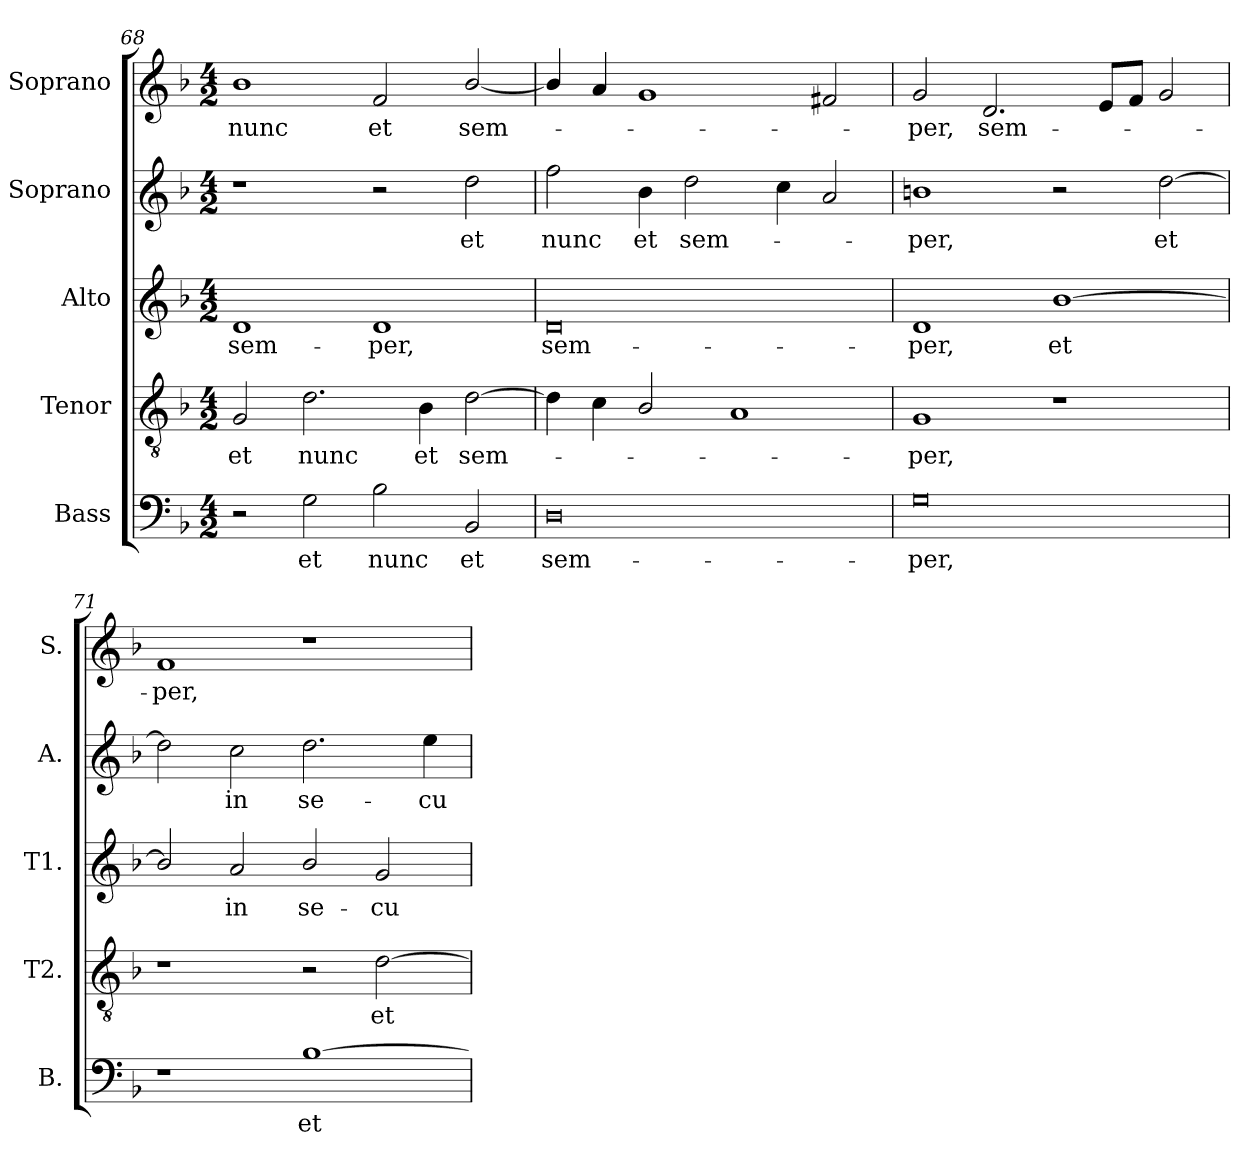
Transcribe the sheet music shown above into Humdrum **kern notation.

**kern	**text	**kern	**text	**kern	**text	**kern	**text	**kern	**text
*part5	*part5	*part4	*part4	*part3	*part3	*part2	*part2	*part1	*part1
*staff5	*staff5	*staff4	*staff4	*staff3	*staff3	*staff2	*staff2	*staff1	*staff1
*I"Bass	*	*I"Tenor	*	*I"Alto	*	*I"Soprano	*	*I"Soprano	*
*I'B.	*	*I'T2.	*	*I'T1.	*	*I'A.	*	*I'S.	*
*clefF4	*	*clefGv2	*	*clefG2	*	*clefG2	*	*clefG2	*
*	*	*ITrd7c12	*	*	*	*	*	*	*
*k[b-]	*	*k[b-]	*	*k[b-]	*	*k[b-]	*	*k[b-]	*
*F:	*	*F:	*	*F:	*	*F:	*	*F:	*
*M4/2	*	*M4/2	*	*M4/2	*	*M4/2	*	*M4/2	*
=68	=68	=68	=68	=68	=68	=68	=68	=68	=68
!	!	!	!LO:LY:b:color=#000000	!	!	!	!	!	!
!	!	!	!	!	!LO:LY:b:color=#000000	!	!	!	!
!	!	!	!	!	!	!	!	!	!LO:LY:b:color=#000000
2r	.	2GGi/	et	1di	sem-	1r	.	1b-i	nunc
!	!LO:LY:b:color=#000000	!	!	!	!	!	!	!	!
!	!	!	!LO:LY:b:color=#000000	!	!	!	!	!	!
2Gi\	et	2.Di\	nunc	.	.	.	.	.	.
!	!LO:LY:b:color=#000000	!	!	!	!	!	!	!	!
!	!	!	!	!	!LO:LY:b:color=#000000	!	!	!	!
!	!	!	!	!	!	!	!	!	!LO:LY:b:color=#000000
2B-i\	nunc	.	.	1di	-per,	2r	.	2fi/	et
!	!	!	!LO:LY:b:color=#000000	!	!	!	!	!	!
.	.	4BB-i\	et	.	.	.	.	.	.
!	!LO:LY:b:color=#000000	!	!	!	!	!	!	!	!
!	!	!	!LO:LY:b:color=#000000	!	!	!	!	!	!
!	!	!	!	!	!	!	!LO:LY:b:color=#000000	!	!
!	!	!	!	!	!	!	!	!	!LO:LY:b:color=#000000
2BB-i/	et	[2Di\	sem-	.	.	2ddi\	et	[2b-i/	sem-
!!LO:LB:g=z
=69	=69	=69	=69	=69	=69	=69	=69	=69	=69
!	!LO:LY:b:color=#000000	!	!	!	!	!	!	!	!
!	!	!	!	!	!LO:LY:b:color=#000000	!	!	!	!
!	!	!	!	!	!	!	!LO:LY:b:color=#000000	!	!
0Di	sem-	4Di\]	.	0di	sem-	2ffi\	nunc	4b-i/]	.
.	.	4Ci\	.	.	.	.	.	4ai/	.
!	!	!	!	!	!	!	!LO:LY:b:color=#000000	!	!
.	.	2BB-i/	.	.	.	4b-i\	et	1gi	.
!	!	!	!	!	!	!	!LO:LY:b:color=#000000	!	!
.	.	.	.	.	.	2ddi\	sem-	.	.
.	.	1AAi	.	.	.	.	.	.	.
.	.	.	.	.	.	4cci\	.	.	.
.	.	.	.	.	.	2ai/	.	2f#Xi/	.
=70	=70	=70	=70	=70	=70	=70	=70	=70	=70
!	!LO:LY:b:color=#000000	!	!	!	!	!	!	!	!
!	!	!	!LO:LY:b:color=#000000	!	!	!	!	!	!
!	!	!	!	!	!LO:LY:b:color=#000000	!	!	!	!
!	!	!	!	!	!	!	!LO:LY:b:color=#000000	!	!
!	!	!	!	!	!	!	!	!	!LO:LY:b:color=#000000
0Gi	-per,	1GGi	-per,	1di	-per,	1bni	-per,	2gi/	-per,
!	!	!	!	!	!	!	!	!	!LO:LY:b:color=#000000
.	.	.	.	.	.	.	.	2.di/	sem-
!	!	!	!	!	!LO:LY:b:color=#000000	!	!	!	!
.	.	1r	.	[1b-i	et	2r	.	.	.
.	.	.	.	.	.	.	.	8ei/L	.
.	.	.	.	.	.	.	.	8fi/J	.
!	!	!	!	!	!	!	!LO:LY:b:color=#000000	!	!
.	.	.	.	.	.	[2ddi\	et	2gi/	.
=71	=71	=71	=71	=71	=71	=71	=71	=71	=71
!	!	!	!	!	!	!	!	!	!LO:LY:b:color=#000000
1r	.	1r	.	2b-i/]	.	2ddi\]	.	1fi	-per,
!	!	!	!	!	!LO:LY:b:color=#000000	!	!	!	!
!	!	!	!	!	!	!	!LO:LY:b:color=#000000	!	!
.	.	.	.	2ai/	in	2cci\	in	.	.
!	!LO:LY:b:color=#000000	!	!	!	!	!	!	!	!
!	!	!	!	!	!LO:LY:b:color=#000000	!	!	!	!
!	!	!	!	!	!	!	!LO:LY:b:color=#000000	!	!
[1B-i	et	2r	.	2b-i/	se-	2.ddi\	se-	1r	.
!	!	!	!LO:LY:b:color=#000000	!	!	!	!	!	!
!	!	!	!	!	!LO:LY:b:color=#000000	!	!	!	!
.	.	[2Di\	et	2gi/	-cu-	.	.	.	.
!	!	!	!	!	!	!	!LO:LY:b:color=#000000	!	!
.	.	.	.	.	.	4eei\	-cu-	.	.
=	=	=	=	=	=	=	=	=	=
*-	*-	*-	*-	*-	*-	*-	*-	*-	*-
